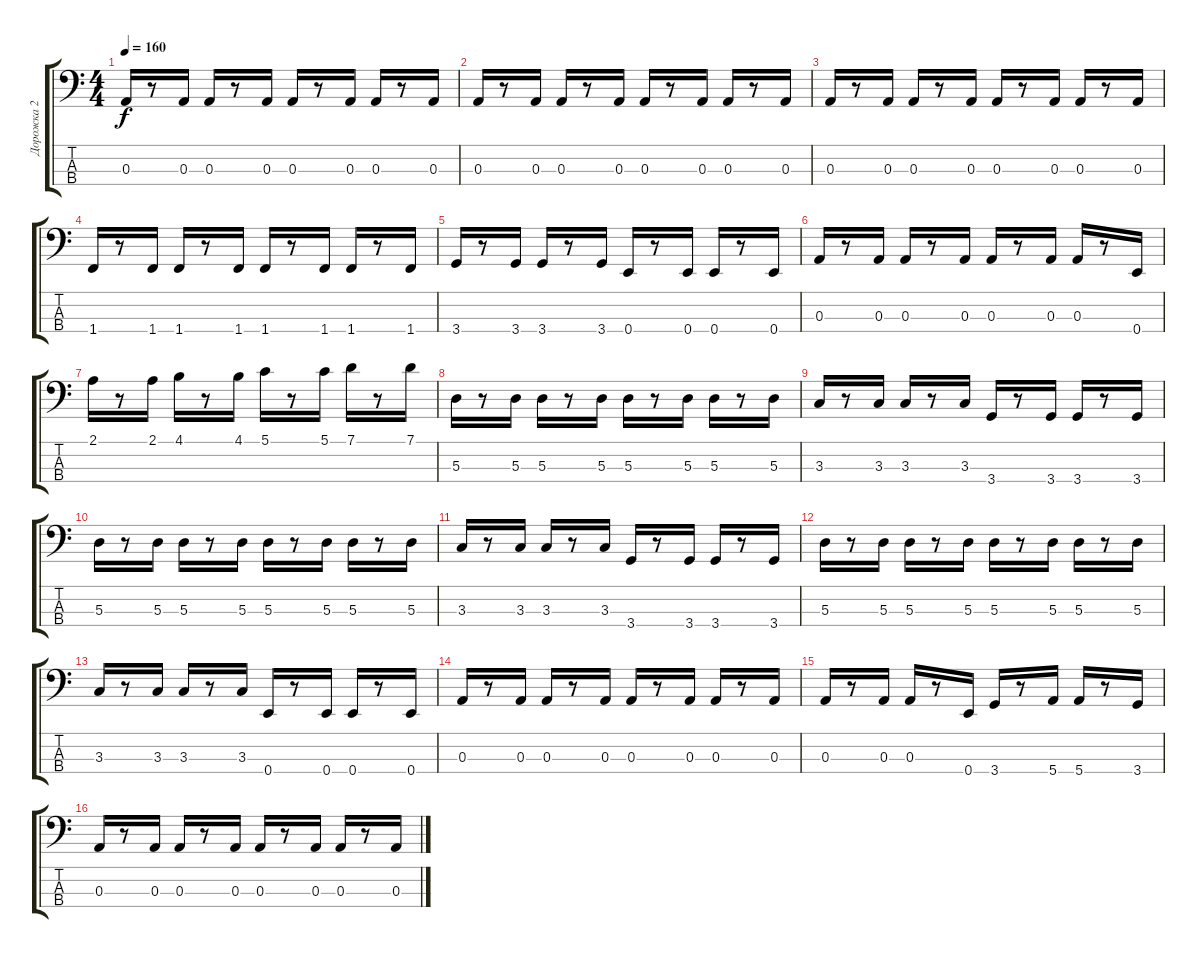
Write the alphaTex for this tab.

\track ("Дорожка 2" "Дорожка 2") {instrument electricbassfinger}
\staff {score tabs}
\tuning (G2 D2 A1 E1) {hide}
\ts (4 4)
\tempo 160
\clef f4
\ks c
0.3.16{dy f} r.8 0.3.16 0.3.16 r.8 0.3.16 0.3.16 r.8 0.3.16 0.3.16 r.8 0.3.16 |
0.3.16 r.8 0.3.16 0.3.16 r.8 0.3.16 0.3.16 r.8 0.3.16 0.3.16 r.8 0.3.16 |
0.3.16 r.8 0.3.16 0.3.16 r.8 0.3.16 0.3.16 r.8 0.3.16 0.3.16 r.8 0.3.16 |
1.4.16 r.8 1.4.16 1.4.16 r.8 1.4.16 1.4.16 r.8 1.4.16 1.4.16 r.8 1.4.16 |
3.4.16 r.8 3.4.16 3.4.16 r.8 3.4.16 0.4.16 r.8 0.4.16 0.4.16 r.8 0.4.16 |
0.3.16 r.8 0.3.16 0.3.16 r.8 0.3.16 0.3.16 r.8 0.3.16 0.3.16 r.8 0.4.16 |
2.1.16 r.8 2.1.16 4.1.16 r.8 4.1.16 5.1.16 r.8 5.1.16 7.1.16 r.8 7.1.16 |
5.3.16 r.8 5.3.16 5.3.16 r.8 5.3.16 5.3.16 r.8 5.3.16 5.3.16 r.8 5.3.16 |
3.3.16 r.8 3.3.16 3.3.16 r.8 3.3.16 3.4.16 r.8 3.4.16 3.4.16 r.8 3.4.16 |
5.3.16 r.8 5.3.16 5.3.16 r.8 5.3.16 5.3.16 r.8 5.3.16 5.3.16 r.8 5.3.16 |
3.3.16 r.8 3.3.16 3.3.16 r.8 3.3.16 3.4.16 r.8 3.4.16 3.4.16 r.8 3.4.16 |
5.3.16 r.8 5.3.16 5.3.16 r.8 5.3.16 5.3.16 r.8 5.3.16 5.3.16 r.8 5.3.16 |
3.3.16 r.8 3.3.16 3.3.16 r.8 3.3.16 0.4.16 r.8 0.4.16 0.4.16 r.8 0.4.16 |
0.3.16 r.8 0.3.16 0.3.16 r.8 0.3.16 0.3.16 r.8 0.3.16 0.3.16 r.8 0.3.16 |
0.3.16 r.8 0.3.16 0.3.16 r.8 0.4.16 3.4.16 r.8 5.4.16 5.4.16 r.8 3.4.16 |
0.3.16 r.8 0.3.16 0.3.16 r.8 0.3.16 0.3.16 r.8 0.3.16 0.3.16 r.8 0.3.16
